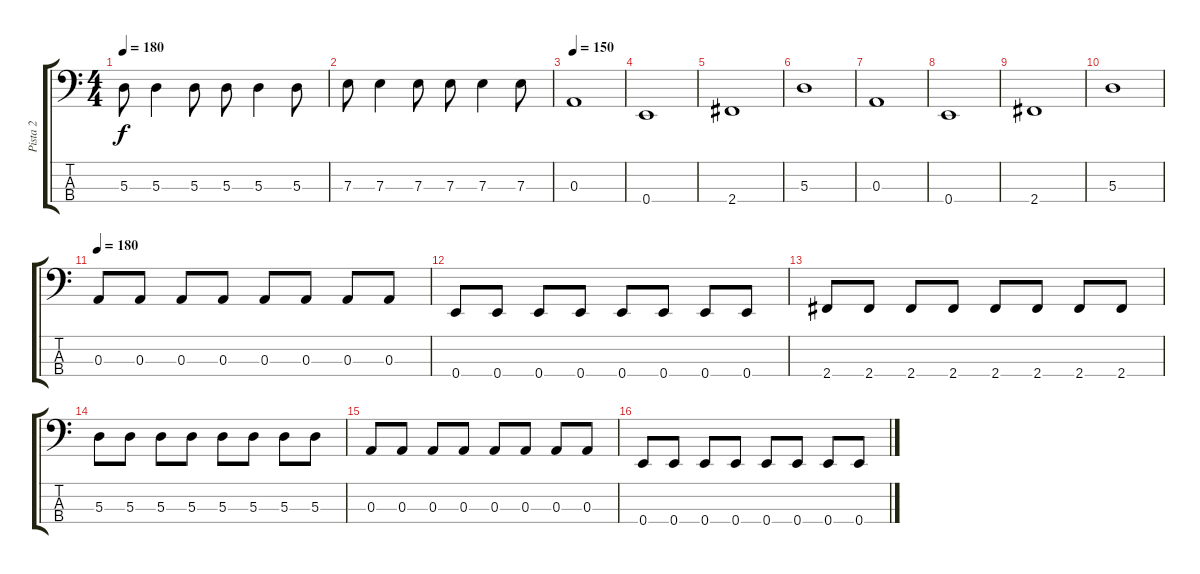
\track ("Pista 2" "Pista 2") {instrument electricbassfinger}
\staff {score tabs}
\tuning (G2 D2 A1 E1) {hide}
\ts (4 4)
\tempo 180
\clef f4
\ks c
5.3.8{dy f} 5.3.4 5.3.8 5.3.8 5.3.4 5.3.8 |
7.3.8 7.3.4 7.3.8 7.3.8 7.3.4 7.3.8 |
\tempo 150
0.3.1 |
0.4.1 |
2.4.1 |
5.3.1 |
0.3.1 |
0.4.1 |
2.4.1 |
5.3.1 |
\tempo 180
0.3.8 0.3.8 0.3.8 0.3.8 0.3.8 0.3.8 0.3.8 0.3.8 |
0.4.8 0.4.8 0.4.8 0.4.8 0.4.8 0.4.8 0.4.8 0.4.8 |
2.4.8 2.4.8 2.4.8 2.4.8 2.4.8 2.4.8 2.4.8 2.4.8 |
5.3.8 5.3.8 5.3.8 5.3.8 5.3.8 5.3.8 5.3.8 5.3.8 |
0.3.8 0.3.8 0.3.8 0.3.8 0.3.8 0.3.8 0.3.8 0.3.8 |
0.4.8 0.4.8 0.4.8 0.4.8 0.4.8 0.4.8 0.4.8 0.4.8
